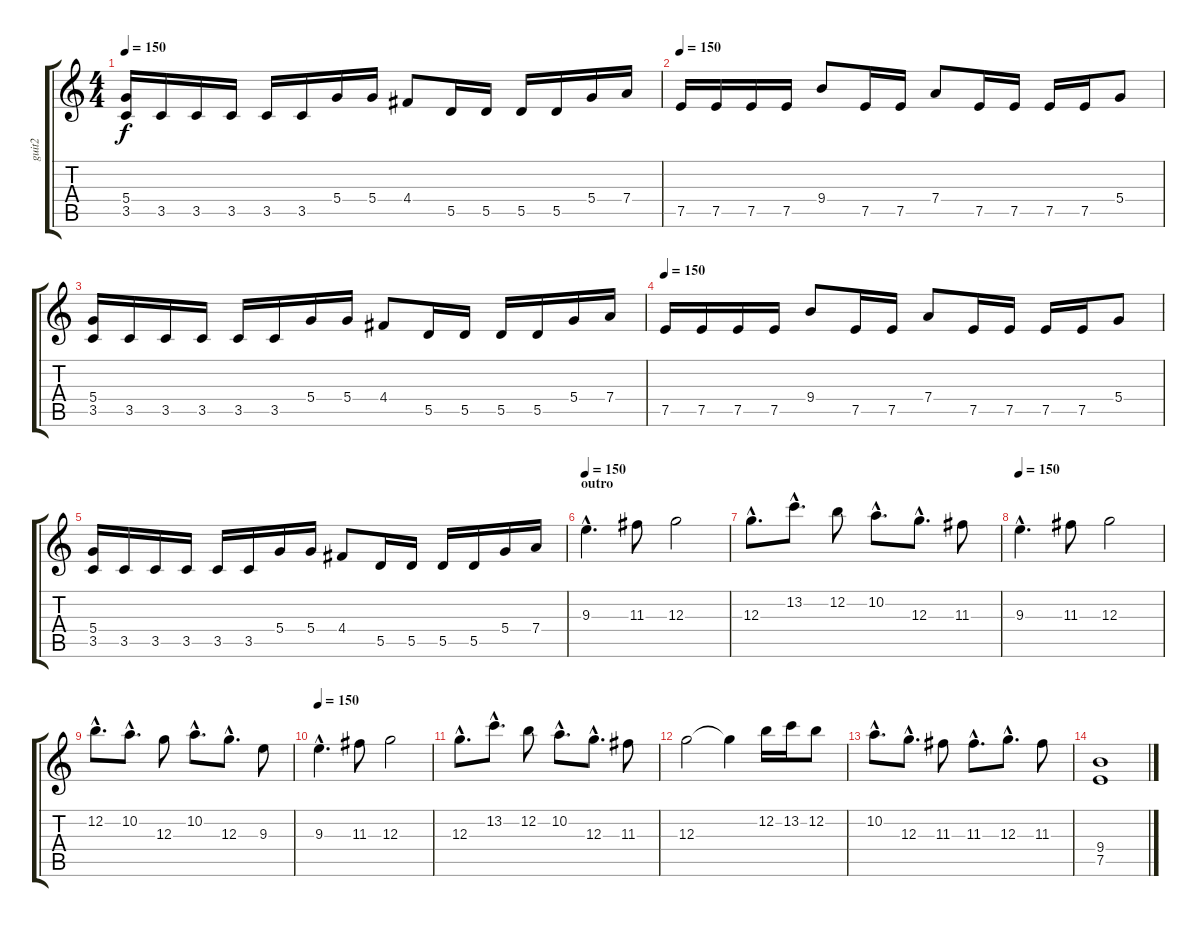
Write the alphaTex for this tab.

\track ("guit2" "guit2") {instrument distortionguitar}
\staff {score tabs}
\tuning (E4 B3 G3 D3 A2 E2) {hide}
\ts (4 4)
\tempo 150
\clef g2
\ks c
(5.4 3.5).16{dy f} 3.5.16 3.5.16 3.5.16 3.5.16 3.5.16 5.4.16 5.4.16 4.4.8 5.5.16 5.5.16 5.5.16 5.5.16 5.4.16 7.4.16 |
\tempo 150
7.5.16{instrument distortionguitar} 7.5.16 7.5.16 7.5.16 9.4.8 7.5.16 7.5.16 7.4.8 7.5.16 7.5.16 7.5.16 7.5.16 5.4.8 |
(5.4 3.5).16 3.5.16 3.5.16 3.5.16 3.5.16 3.5.16 5.4.16 5.4.16 4.4.8 5.5.16 5.5.16 5.5.16 5.5.16 5.4.16 7.4.16 |
\tempo 150
7.5.16{instrument distortionguitar} 7.5.16 7.5.16 7.5.16 9.4.8 7.5.16 7.5.16 7.4.8 7.5.16 7.5.16 7.5.16 7.5.16 5.4.8 |
(5.4 3.5).16 3.5.16 3.5.16 3.5.16 3.5.16 3.5.16 5.4.16 5.4.16 4.4.8 5.5.16 5.5.16 5.5.16 5.5.16 5.4.16 7.4.16 |
\section ("" "outro")
\tempo 150
9.3{hac}.4{d} 11.3.8 12.3.2 |
12.3{hac}.8{d} 13.2{hac}.8{d} 12.2.8 10.2{hac}.8{d} 12.3{hac}.8{d} 11.3.8 |
\tempo 150
9.3{hac}.4{d} 11.3.8 12.3.2 |
12.2{hac}.8{d} 10.2{hac}.8{d} 12.3.8 10.2{hac}.8{d} 12.3{hac}.8{d} 9.3.8 |
\tempo 150
9.3{hac}.4{d} 11.3.8 12.3.2 |
12.3{hac}.8{d} 13.2{hac}.8{d} 12.2.8 10.2{hac}.8{d} 12.3{hac}.8{d} 11.3.8 |
12.3.2 12.3{t}.4 12.2.16 13.2.16 12.2.8 |
10.2{hac}.8{d} 12.3{hac}.8{d} 11.3.8 11.3{hac}.8{d} 12.3{hac}.8{d} 11.3.8 |
(9.4 7.5).1
